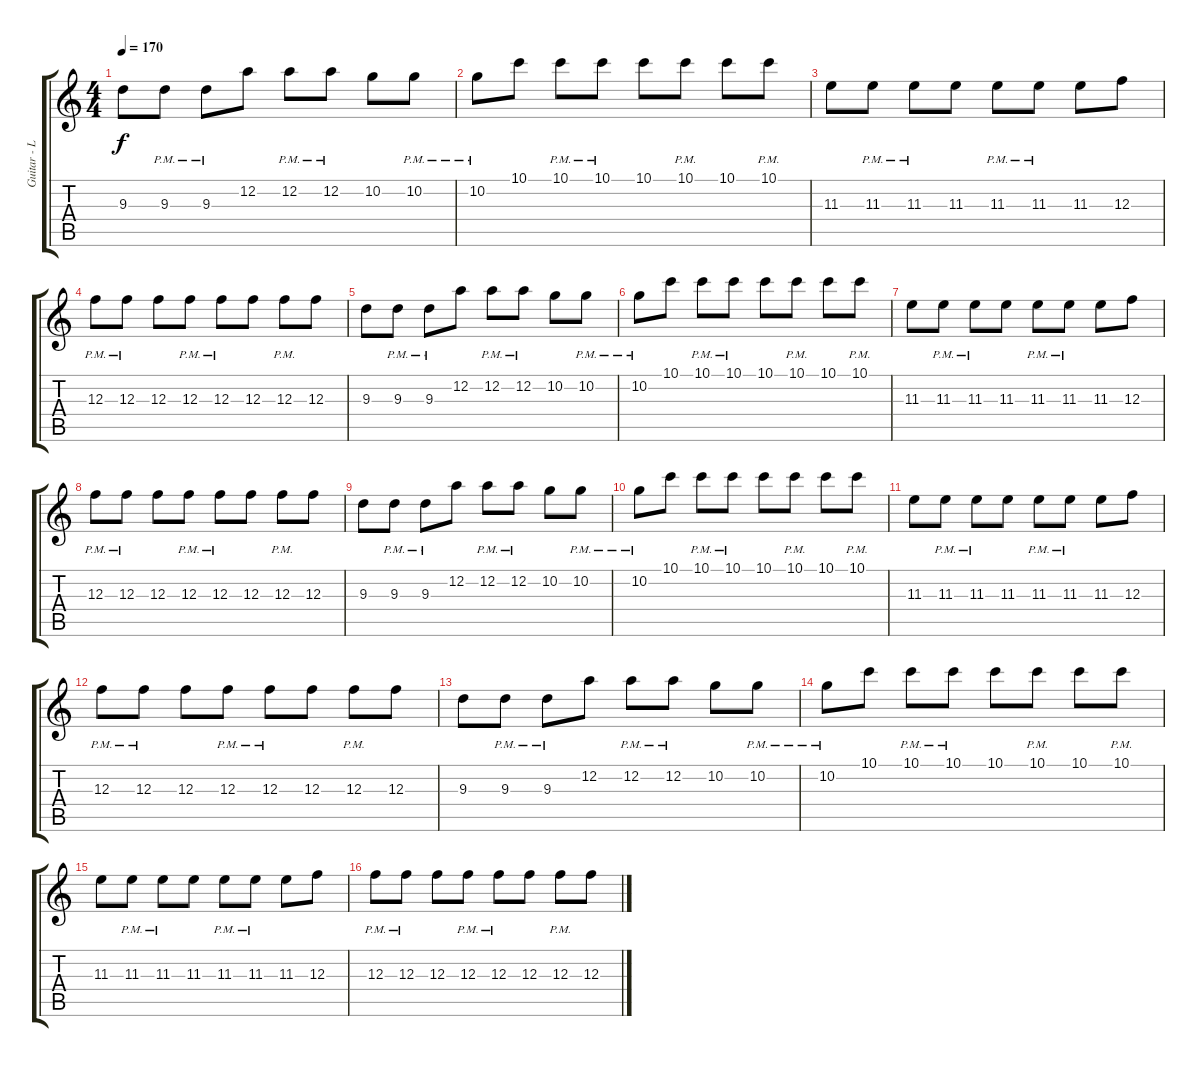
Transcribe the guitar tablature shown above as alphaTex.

\track ("Guitar - Left" "Guitar - L") {instrument distortionguitar}
\staff {score tabs}
\tuning (D4 A3 F3 C3 G2 D2) {hide}
\ts (4 4)
\tempo 170
\clef g2
\ks c
9.3.8{dy f} 9.3{pm}.8 9.3{pm}.8 12.2.8 12.2{pm}.8 12.2{pm}.8 10.2.8 10.2{pm}.8 |
10.2{pm}.8 10.1.8 10.1{pm}.8 10.1{pm}.8 10.1.8 10.1{pm}.8 10.1.8 10.1{pm}.8 |
11.3.8 11.3{pm}.8 11.3{pm}.8 11.3.8 11.3{pm}.8 11.3{pm}.8 11.3.8 12.3.8 |
12.3{pm}.8 12.3{pm}.8 12.3.8 12.3{pm}.8 12.3{pm}.8 12.3.8 12.3{pm}.8 12.3.8 |
9.3.8 9.3{pm}.8 9.3{pm}.8 12.2.8 12.2{pm}.8 12.2{pm}.8 10.2.8 10.2{pm}.8 |
10.2{pm}.8 10.1.8 10.1{pm}.8 10.1{pm}.8 10.1.8 10.1{pm}.8 10.1.8 10.1{pm}.8 |
11.3.8 11.3{pm}.8 11.3{pm}.8 11.3.8 11.3{pm}.8 11.3{pm}.8 11.3.8 12.3.8 |
12.3{pm}.8 12.3{pm}.8 12.3.8 12.3{pm}.8 12.3{pm}.8 12.3.8 12.3{pm}.8 12.3.8 |
9.3.8 9.3{pm}.8 9.3{pm}.8 12.2.8 12.2{pm}.8 12.2{pm}.8 10.2.8 10.2{pm}.8 |
10.2{pm}.8 10.1.8 10.1{pm}.8 10.1{pm}.8 10.1.8 10.1{pm}.8 10.1.8 10.1{pm}.8 |
11.3.8 11.3{pm}.8 11.3{pm}.8 11.3.8 11.3{pm}.8 11.3{pm}.8 11.3.8 12.3.8 |
12.3{pm}.8 12.3{pm}.8 12.3.8 12.3{pm}.8 12.3{pm}.8 12.3.8 12.3{pm}.8 12.3.8 |
9.3.8 9.3{pm}.8 9.3{pm}.8 12.2.8 12.2{pm}.8 12.2{pm}.8 10.2.8 10.2{pm}.8 |
10.2{pm}.8 10.1.8 10.1{pm}.8 10.1{pm}.8 10.1.8 10.1{pm}.8 10.1.8 10.1{pm}.8 |
11.3.8 11.3{pm}.8 11.3{pm}.8 11.3.8 11.3{pm}.8 11.3{pm}.8 11.3.8 12.3.8 |
12.3{pm}.8 12.3{pm}.8 12.3.8 12.3{pm}.8 12.3{pm}.8 12.3.8 12.3{pm}.8 12.3.8
